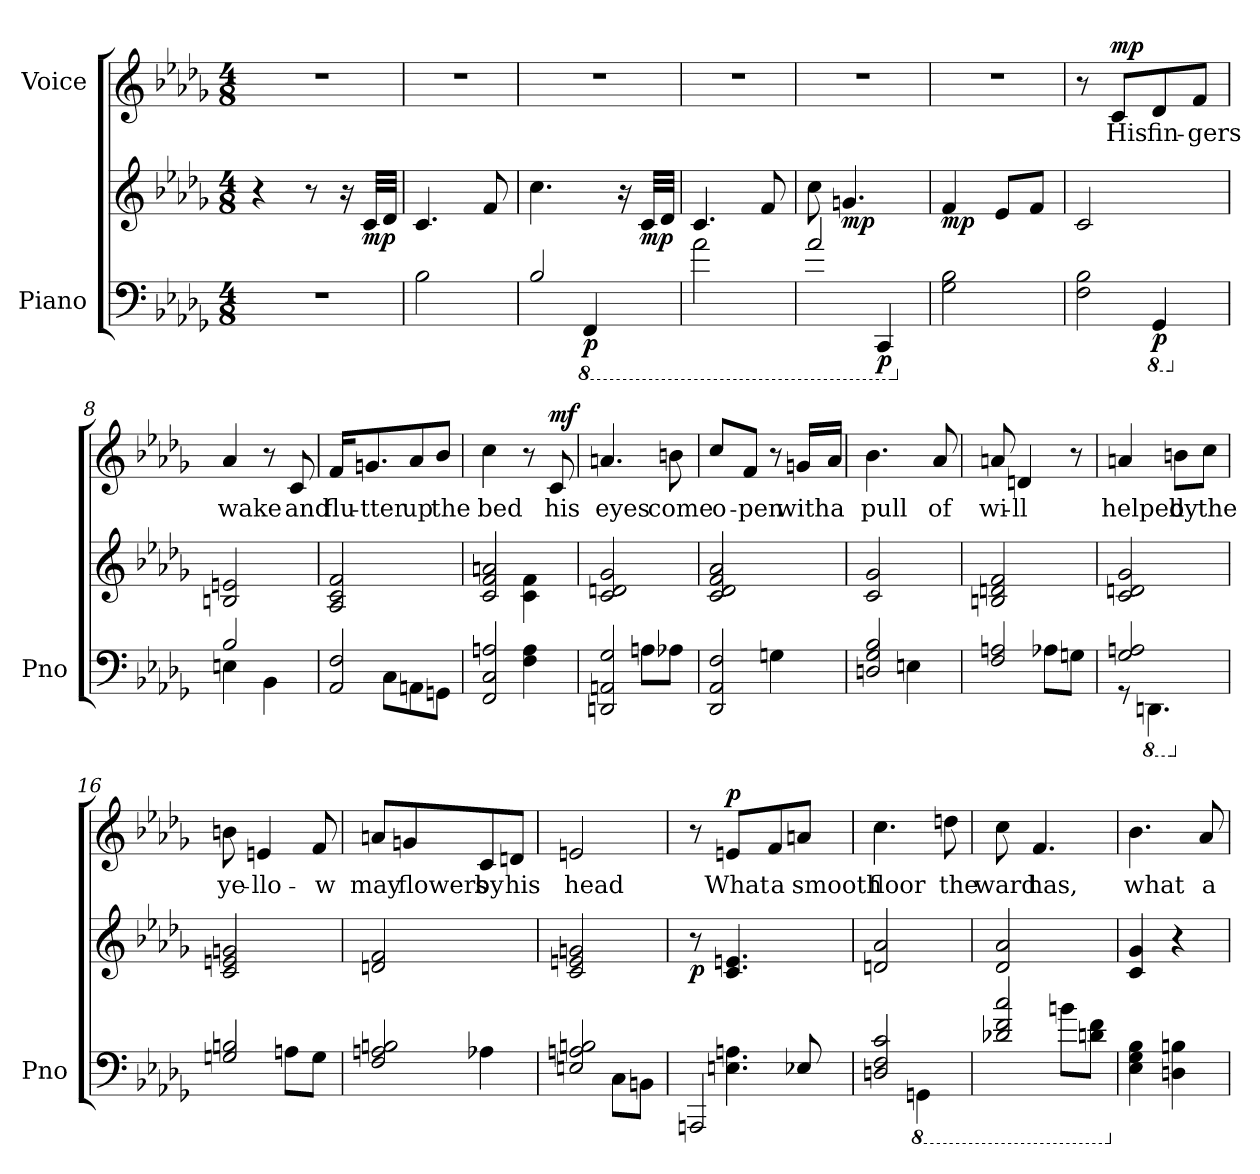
**kern	**kern	**dynam	**kern	**text	**dynam
*part2	*part2	*part2	*part1	*part1	*part1
*staff3	*staff2	*staff2/3	*staff1	*staff1	*staff1
*I"Piano	*	*	*I"Voice	*	*
*I'Pno	*	*	*	*	*
*clefF4	*clefG2	*	*clefG2	*	*
*k[b-e-a-d-g-]	*k[b-e-a-d-g-]	*	*k[b-e-a-d-g-]	*	*
*M4/8	*M4/8	*	*M4/8	*	*
*MM50	*MM50	*	*MM50	*	*
=1	=1	=1	=1	=1	=1
2r	4r	.	2r	.	.
.	8r	.	.	.	.
.	16r	.	.	.	.
!	!	!LO:DY:b	!	!	!
.	32c/LLL	mp	.	.	.
.	32d-/JJJ	.	.	.	.
=2	=2	=2	=2	=2	=2
2B-\	4.c/	.	2r	.	.
.	8f/	.	.	.	.
=3	=3	=3	=3	=3	=3
*^	*	*	*	*	*
2B-/	4ryy	4.cc\	.	2r	.	.
*8ba	*	*	*	*	*	*
!	!	!	!LO:DY:b=2	!	!	!
.	4FFF/	.	p	.	.	.
.	.	16r	.	.	.	.
!	!	!	!LO:DY:b	!	!	!
.	.	32c/LLL	mp	.	.	.
.	.	32d-/JJJ	.	.	.	.
*v	*v	*	*	*	*	*
=4	=4	=4	=4	=4	=4
2A-\	4.c/	.	2r	.	.
.	8f/	.	.	.	.
=5	=5	=5	=5	=5	=5
*^	*	*	*	*	*
2A-/	4ryy	8cc\	.	2r	.	.
!	!	!	!LO:DY:b	!	!	!
.	.	4.gn/	mp	.	.	.
*8ba	*	*	*	*	*	*
!	!	!	!LO:DY:b=2	!	!	!
.	4CCC/	.	p	.	.	.
*v	*v	*	*	*	*	*
=6	=6	=6	=6	=6	=6
*X8ba	*	*	*	*	*
*^	*	*	*	*	*
!	!	!	!LO:DY:b	!	!	!
*v	*v	*	*	*	*	*
2G-\ 2B-\	4f/	mp	2r	.	.
.	8e-/L	.	.	.	.
.	8f/J	.	.	.	.
=7	=7	=7	=7	=7	=7
*^	*	*	*	*	*
2F\ 2B-\	4ryy	2c/	.	8r	.	.
!	!	!	!	!	!LO:LY:b	!LO:DY:b
.	.	.	.	8c/L	His	mp
*8ba	*	*	*	*	*	*
!	!	!	!LO:DY:b=2	!	!LO:LY:b	!
.	4GGG-/	.	p	8d-/	fin-	.
!	!	!	!	!	!LO:LY:b	!
.	.	.	.	8f/J	-gers	.
=8	=8	=8	=8	=8	=8	=8
*X8ba	*	*	*	*	*	*
!	!	!	!LO:DY:b=2	!	!LO:LY:b	!
!	!	!	!LO:DY:n=1:b	!	!	!
2B-/	4En\	2Bn/ 2en/	mp mp	4a-/	wake	.
.	4BB-\	.	.	8r	.	.
!	!	!	!	!	!LO:LY:b	!
.	.	.	.	8c/	and	.
!!LO:LB:g=z
=9	=9	=9	=9	=9	=9	=9
!	!	!	!	!	!LO:LY:b	!
2AA-/ 2F/	8ryy	2A-/ 2c/ 2f/	.	16f/KL	flu-	.
!	!	!	!	!	!LO:LY:b	!
.	.	.	.	8.gn/	-tter	.
.	8C\L	.	.	.	.	.
!	!	!	!	!	!LO:LY:b	!
.	8AAn\	.	.	8a-/	up	.
!	!	!	!	!	!LO:LY:b	!
.	8GGn\J	.	.	8b-/J	the	.
=10	=10	=10	=10	=10	=10	=10
*	*	*^	*	*	*	*
!	!	!	!	!	!	!LO:LY:b	!
2FF/ 2C/ 2An/	4ryy	2c/ 2f/ 2an/	4ryy	.	4cc\	bed	.
.	4F\ 4A\	.	4c\ 4f\	.	8r	.	.
!	!	!	!	!	!	!LO:LY:b	!LO:DY:b
.	.	.	.	.	8c/	his	mf
*	*	*v	*v	*	*	*	*
=11	=11	=11	=11	=11	=11	=11
!	!	!	!	!	!LO:LY:b	!
2DDn/ 2AAn/ 2G-/	4ryy	2c/ 2dn/ 2g-/	.	4.an/	eyes	.
.	8An\L	.	.	.	.	.
!	!	!	!	!	!LO:LY:b	!
.	8A-X\J	.	.	8bn\	come	.
=12	=12	=12	=12	=12	=12	=12
!	!	!	!	!	!LO:LY:b	!
2DD-/ 2AA-/ 2F/	4ryy	2c/ 2d-/ 2f/ 2a-/	.	8cc/L	o-	.
!	!	!	!	!	!LO:LY:b	!
.	.	.	.	8f/J	-pen	.
.	4Gn\	.	.	8r	.	.
!	!	!	!	!	!LO:LY:b	!
.	.	.	.	16gn/LL	with	.
!	!	!	!	!	!LO:LY:b	!
.	.	.	.	16a-/JJ	a	.
=13	=13	=13	=13	=13	=13	=13
!	!	!	!	!	!LO:LY:b	!
2Dn/ 2G-/ 2B-/	4ryy	2c/ 2g-/	.	4.b-\	pull	.
.	4En\	.	.	.	.	.
!	!	!	!	!	!LO:LY:b	!
.	.	.	.	8a-/	of	.
=14	=14	=14	=14	=14	=14	=14
!	!	!	!	!	!LO:LY:b	!
2F/ 2An/	4ryy	2Bn/ 2dn/ 2f/	.	8an/	wi-	.
!	!	!	!	!	!LO:LY:b	!
.	.	.	.	4dn/	-ll	.
.	8A-X\L	.	.	.	.	.
.	8Gn\J	.	.	8r	.	.
=15	=15	=15	=15	=15	=15	=15
!	!	!	!	!	!LO:LY:b	!
2G-/ 2An/	8r	2c/ 2dn/ 2g-/	.	4an/	helped	.
*8ba	*	*	*	*	*	*
.	4.DDDn\	.	.	.	.	.
!	!	!	!	!	!LO:LY:b	!
.	.	.	.	8bn\L	by	.
!	!	!	!	!	!LO:LY:b	!
.	.	.	.	8cc\J	the	.
!!LO:LB:g=z
=16	=16	=16	=16	=16	=16	=16
*X8ba	*	*	*	*	*	*
!	!	!	!	!	!LO:LY:b	!
2Gn/ 2Bn/	4ryy	2c/ 2en/ 2gn/	.	8bn\	ye-	.
!	!	!	!	!	!LO:LY:b	!
.	.	.	.	4en/	-llo-	.
.	8An\L	.	.	.	.	.
!	!	!	!	!	!LO:LY:b	!
.	8G\J	.	.	8f/	-w	.
=17	=17	=17	=17	=17	=17	=17
*X8ba	*	*	*	*	*	*
!	!	!	!	!	!LO:LY:b	!
2F/ 2An/ 2Bn/	4ryy	2dn/ 2f/	.	8an/L	may	.
!	!	!	!	!	!LO:LY:b	!
.	.	.	.	8gn/	flowers	.
!	!	!	!	!	!LO:LY:b	!
.	4A-X\	.	.	8c/	by	.
!	!	!	!	!	!LO:LY:b	!
.	.	.	.	8dn/J	his	.
=18	=18	=18	=18	=18	=18	=18
!	!	!	!	!	!LO:LY:b	!
2En/ 2An/ 2Bn/	4ryy	2c/ 2en/ 2gn/	.	2en/	head	.
.	8C\L	.	.	.	.	.
.	8BBn\J	.	.	.	.	.
=19	=19	=19	=19	=19	=19	=19
*	*^	*	*	*	*	*
!	!	!	!	!LO:DY:b	!	!	!
2AAAn/	8ryy	4.ryy	8r	p	8r	.	.
!	!	!	!	!	!	!LO:LY:b	!LO:DY:b
.	4.En\ 4.An\	.	4.c/ 4.en/	.	8en/L	What	p
!	!	!	!	!	!	!LO:LY:b	!
.	.	.	.	.	8f/	a	.
!	!	!	!	!	!	!LO:LY:b	!
.	.	8E-X/	.	.	8an/J	smooth	.
=20	=20	=20	=20	=20	=20	=20	=20
!	!	!	!	!	!	!LO:LY:b	!
*	*v	*v	*	*	*	*	*
2Dn/ 2F/ 2c/	4ryy	2dn/ 2a-/	.	4.cc\	floor	.
*8ba	*	*	*	*	*	*
.	4GGGn\	.	.	.	.	.
!	!	!	!	!	!LO:LY:b	!
.	.	.	.	8ddn\	the	.
=21	=21	=21	=21	=21	=21	=21
!	!	!	!	!	!LO:LY:b	!
2D-X/ 2F/ 2c/	4ryy	2d-/ 2a-/	.	8cc\	ward	.
!	!	!	!	!	!LO:LY:b	!
.	.	.	.	4.f/	has,	.
.	8Bn\L	.	.	.	.	.
.	8Dn\ 8F\J	.	.	.	.	.
*v	*v	*	*	*	*	*
!!LO:PB:g=z
=22	=22	=22	=22	=22	=22
*X8ba	*	*	*	*	*
*^	*	*	*	*	*
!	!	!	!	!	!LO:LY:b	!
*v	*v	*	*	*	*	*
4E-\ 4G-\ 4B-\	4c/ 4g-/	.	4.b-\	what	.
4Dn\ 4Bn\	4r	.	.	.	.
!	!	!	!	!LO:LY:b	!
.	.	.	8a-/	a	.
=	=	=	=	=	=
*-	*-	*-	*-	*-	*-
